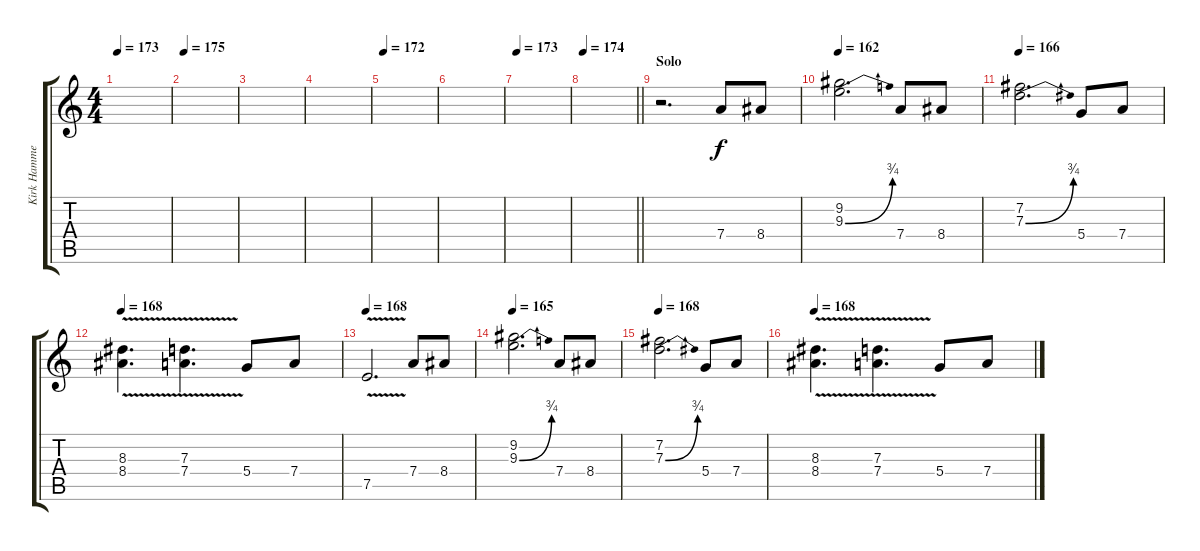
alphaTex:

\track ("Kirk Hammett" "Kirk Hamme") {instrument distortionguitar}
\staff {score tabs}
\tuning (E4 B3 G3 D3 A2 E2) {hide}
\ts (4 4)
\tempo 173
\clef g2
\ks c
|
\tempo 175
|
|
|
\tempo 172
|
|
\tempo 173
|
\tempo 174
\barLineRight lightlight
|
\section ("" "Solo")
r.2{d} 7.4.8 8.4.8 |
\tempo 162
(9.2 9.3{be (bend 0 0 60 3)}).2{d} 7.4.8 8.4.8 |
\tempo 166
(7.2 7.3{be (bend 0 0 60 3)}).2{d} 5.4.8 7.4.8 |
\tempo 168
(8.3{v} 8.4{v}).4{d} (7.3{v} 7.4{v}).4{d} 5.4.8 7.4.8 |
\tempo 168
7.5{v}.2{d} 7.4.8 8.4.8 |
\tempo 165
(9.2 9.3{be (bend 0 0 60 3)}).2{d} 7.4.8 8.4.8 |
\tempo 168
(7.2 7.3{be (bend 0 0 60 3)}).2{d} 5.4.8 7.4.8 |
\tempo 168
(8.3{v} 8.4{v}).4{d} (7.3{v} 7.4{v}).4{d} 5.4.8 7.4.8
